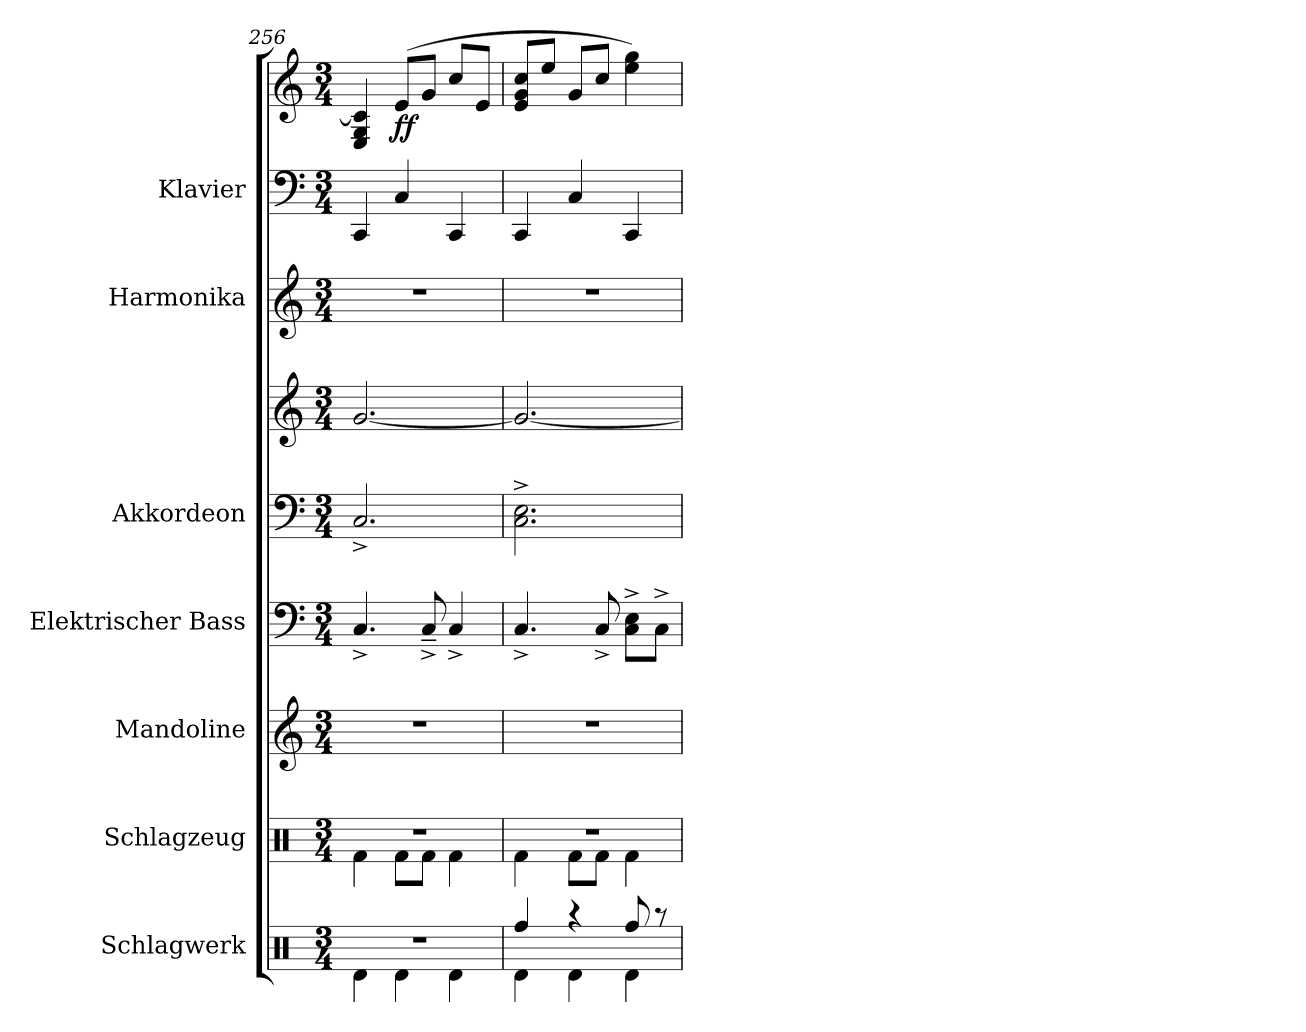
**kern	**kern	**kern	**kern	**kern	**kern	**dynam	**kern	**kern	**kern	**dynam
*part7	*part6	*part5	*part4	*part3	*part3	*part3	*part2	*part1	*part1	*part1
*staff9	*staff8	*staff7	*staff6	*staff5	*staff4	*staff4/5	*staff3	*staff2	*staff1	*staff1/2
*I"Schlagwerk	*I"Schlagzeug	*I"Mandoline	*I"Elektrischer Bass	*I"Akkordeon	*	*	*I"Harmonika	*I"Klavier	*	*
*I'Schlw.	*I'Schlgz.	*I'Mand.	*I'E-B.	*I'Akk.	*	*	*	*I'Klav.	*	*
!!LO:PB:g=z
*clefX	*clefX	*clefG2	*clefF4	*clefF4	*clefG2	*	*clefG2	*clefF4	*clefG2	*
*	*	*	*ITrd7c12	*	*	*	*	*	*	*
*k[]	*k[]	*k[]	*k[]	*k[]	*k[]	*	*k[]	*k[]	*k[]	*
*M3/4	*M3/4	*M3/4	*M3/4	*M3/4	*M3/4	*	*M3/4	*M3/4	*M3/4	*
=256	=256	=256	=256	=256	=256	=256	=256	=256	=256	=256
*^	*^	*	*	*	*	*	*	*	*	*
!	!	!	!	!	!	!	!	!LO:DY:b=2	!	!	!	!
!	!	!	!	!	!	!	!	!LO:DY:n=1:b	!	!	!	!
2.r	4Rd\	2.r	4Rf\	2.r	4.CC^/	2.C^/	[2.g/	mf mf	2.r	4CC/	4E/ 4G/ 4c/]	.
!	!	!	!	!	!	!	!	!	!	!	!	!LO:DY:b
.	4Rd\	.	8Rf\L	.	.	.	.	.	.	4C/	(8e/L	ff
.	.	.	8Rf\J	.	8CC~^/	.	.	.	.	.	8g/J	.
.	4Rd\	.	4Rf\	.	4CC^/	.	.	.	.	4CC/	8cc/L	.
.	.	.	.	.	.	.	.	.	.	.	8e/J	.
=257	=257	=257	=257	=257	=257	=257	=257	=257	=257	=257	=257	=257
4Rff/	4Rd\	2.r	4Rf\	2.r	4.CC^/	2.C\^ 2.E\^	2.g/_	.	2.r	4CC/	8e/ 8g/ 8cc/L	.
.	.	.	.	.	.	.	.	.	.	.	8ee/J	.
4r	4Rd\	.	8Rf\L	.	.	.	.	.	.	4C/	8g/L	.
.	.	.	8Rf\J	.	8CC^/	.	.	.	.	.	8cc/J	.
8Rff/	4Rd\	.	4Rf\	.	8CC\^ 8EE\^L	.	.	.	.	4CC/	4ee\ 4gg\)	.
8r	.	.	.	.	8CC^\J	.	.	.	.	.	.	.
*v	*v	*	*	*	*	*	*	*	*	*	*	*
*	*v	*v	*	*	*	*	*	*	*	*	*
=	=	=	=	=	=	=	=	=	=	=
*-	*-	*-	*-	*-	*-	*-	*-	*-	*-	*-
